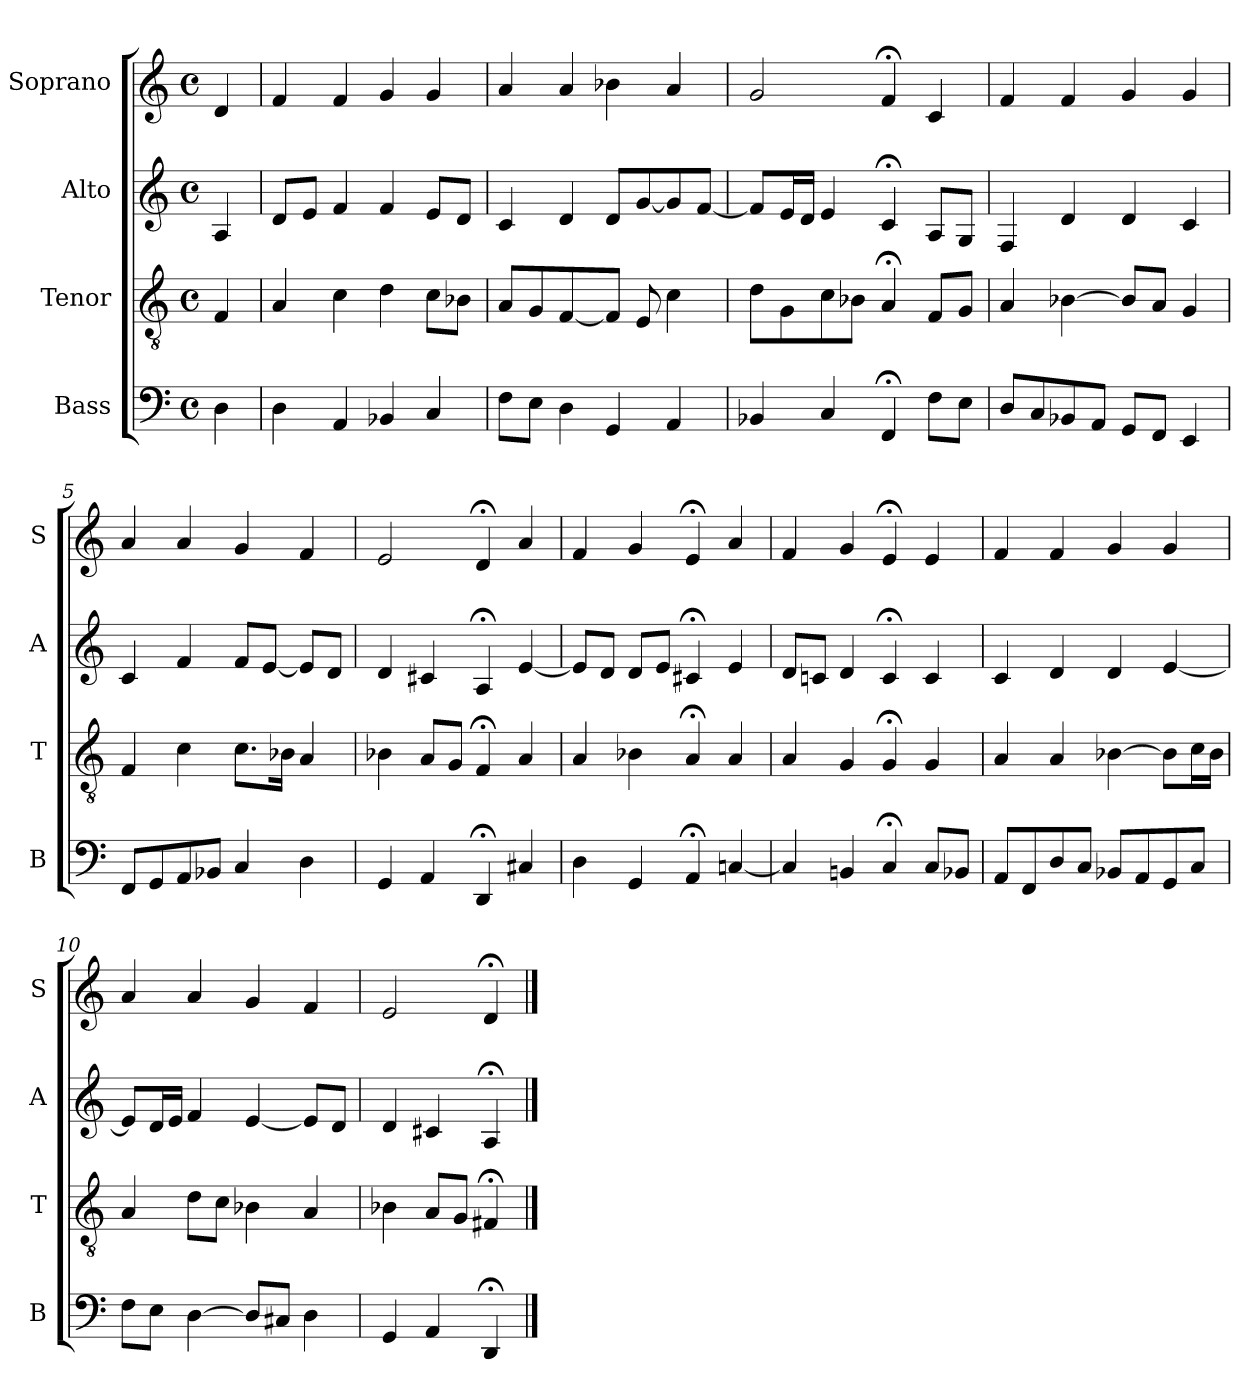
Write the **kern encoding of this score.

**kern	**kern	**kern	**kern
*part4	*part3	*part2	*part1
*staff4	*staff3	*staff2	*staff1
*I"Bass	*I"Tenor	*I"Alto	*I"Soprano
*I'B	*I'T	*I'A	*I'S
*clefF4	*clefGv2	*clefG2	*clefG2
*k[]	*k[]	*k[]	*k[]
*D:dor	*D:dor	*D:dor	*D:dor
*M4/4	*M4/4	*M4/4	*M4/4
*met(c)	*met(c)	*met(c)	*met(c)
*MM100	*MM100	*MM100	*MM100
=	=	=	=
4D	4F	4A	4d
=1	=1	=1	=1
4D	4A	8dL	4f
.	.	8eJ	.
4AA	4c	4f	4f
4BB-X	4d	4f	4g
4C	8cL	8eL	4g
.	8B-XJ	8dJ	.
=2	=2	=2	=2
8FL	8AL	4c	4a
8EJ	8GJ	.	.
4D	[4F	4d	4a
4GG	8FJ]	8dL	4b-X
.	8E	[8g	.
4AA	4c	8g]	4a
.	.	[8fJ	.
=3	=3	=3	=3
4BB-X	8dL	8fL]	2g
.	8G	16eL	.
.	.	16dJJ	.
4C	8c	4e	.
.	8B-XJ	.	.
4FF;<	4A;<	4c;<	4f;<
8FL	8FL	8AL	4c
8EJ	8GJ	8GJ	.
=4	=4	=4	=4
8DL	4A	4F	4f
8C	.	.	.
8BB-X	[4B-X	4d	4f
8AAJ	.	.	.
8GGL	8B-L]	4d	4g
8FFJ	8AJ	.	.
4EE	4G	4c	4g
=5	=5	=5	=5
8FFL	4F	4c	4a
8GG	.	.	.
8AA	4c	4f	4a
8BB-XJ	.	.	.
4C	8.cL	8fL	4g
.	.	[8eJ	.
.	16B-XJk	.	.
4D	4A	8eL]	4f
.	.	8dJ	.
=6	=6	=6	=6
4GG	4B-X	4d	2e
4AA	8AL	4c#X	.
.	8GJ	.	.
4DD;<	4F;<	4A;<	4d;<
4C#X	4A	[4e	4a
=7	=7	=7	=7
4D	4A	8eL]	4f
.	.	8dJ	.
4GG	4B-X	8dL	4g
.	.	8eJ	.
4AA;<	4A;<	4c#X;<	4e;<
[4Cn	4A	4e	4a
=8	=8	=8	=8
4C]	4A	8dL	4f
.	.	8cnJ	.
4BBn	4G	4d	4g
4C;<	4G;<	4c;<	4e;<
8CL	4G	4c	4e
8BB-XJ	.	.	.
=9	=9	=9	=9
8AAL	4A	4c	4f
8FF	.	.	.
8D	4A	4d	4f
8CJ	.	.	.
8BB-XL	[4B-X	4d	4g
8AA	.	.	.
8GG	8B-L]	[4e	4g
8CJ	16cL	.	.
.	16B-JJ	.	.
=10	=10	=10	=10
8FL	4A	8eL]	4a
8EJ	.	16dL	.
.	.	16eJJ	.
[4D	8dL	4f	4a
.	8cJ	.	.
8DL]	4B-X	[4e	4g
8C#XJ	.	.	.
4D	4A	8eL]	4f
.	.	8dJ	.
=11	=11	=11	=11
4GG	4B-X	4d	2e
4AA	8AL	4c#X	.
.	8GJ	.	.
4DD;<	4F#X;<	4A;<	4d;<
==	==	==	==
*-	*-	*-	*-
